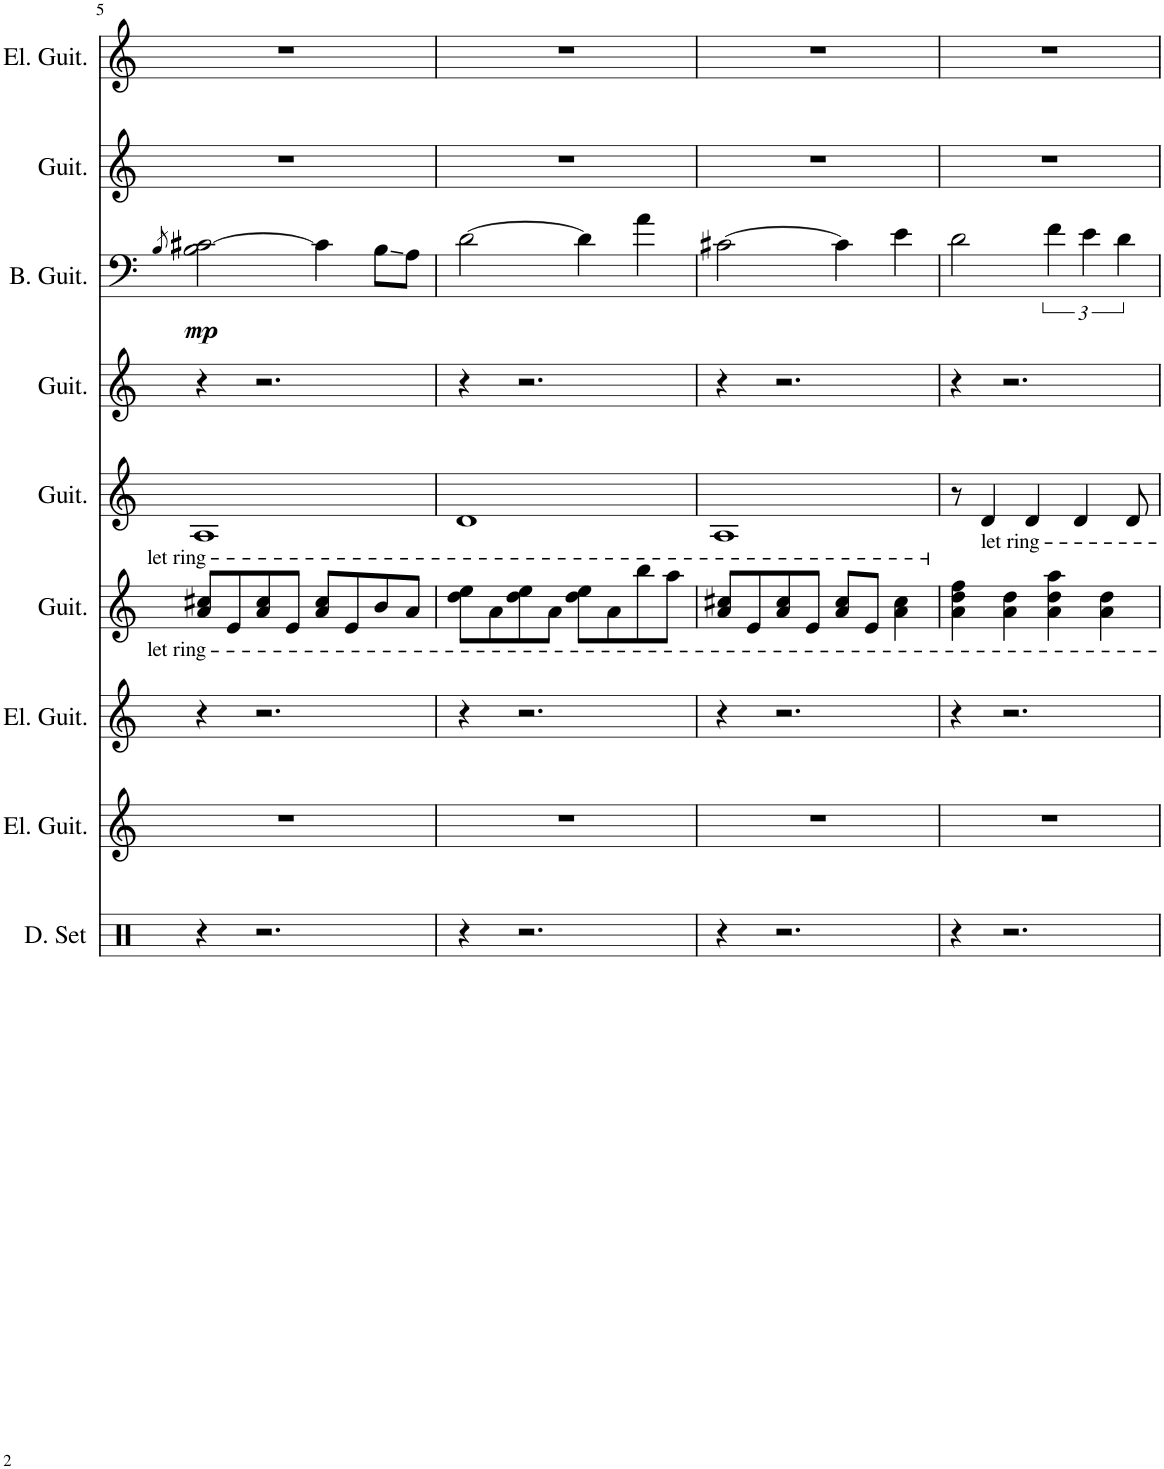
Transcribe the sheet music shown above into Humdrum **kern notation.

**kern	**kern	**kern	**kern	**kern	**kern	**kern	**dynam	**kern	**kern
*part9	*part8	*part7	*part6	*part5	*part4	*part3	*part3	*part2	*part1
*staff9	*staff8	*staff7	*staff6	*staff5	*staff4	*staff3	*staff3	*staff2	*staff1
*I"鼓组	*I"电子吉他	*I"电子吉他	*I"吉他	*I"吉他	*I"吉他	*I"低音吉他	*	*I"吉他	*I"电子吉他
!!LO:PB:g=z
*clefX	*clefG2	*clefG2	*clefG2	*clefG2	*clefG2	*clefF4	*	*clefG2	*clefG2
*	*Trd7c12	*Trd7c12	*Trd7c12	*Trd7c12	*Trd7c12	*Trd7c12	*	*Trd7c12	*Trd7c12
*k[]	*k[]	*k[]	*k[]	*k[]	*k[]	*k[]	*	*k[]	*k[]
*M4/4	*M4/4	*M4/4	*M4/4	*M4/4	*M4/4	*M4/4	*	*M4/4	*M4/4
=5	=5	=5	=5	=5	=5	=5	=5	=5	=5
.	.	.	.	.	.	8qB/	.	.	.
!	!	!	!	!	!	!	!LO:DY:b	!	!
4r	1r	4r	8a/ 8cc#X/L	1A	4r	2B\ [2c#X\	mp	1r	1r
.	.	.	8e/	.	.	.	.	.	.
2.r	.	2.r	8a/ 8cc#/	.	2.r	.	.	.	.
.	.	.	8e/J	.	.	.	.	.	.
.	.	.	8a/ 8cc#/L	.	.	4c#\]	.	.	.
.	.	.	8e/	.	.	.	.	.	.
.	.	.	8b/	.	.	8B\L	.	.	.
.	.	.	8a/J	.	.	8A\J	.	.	.
=6	=6	=6	=6	=6	=6	=6	=6	=6	=6
4r	1r	4r	8dd\ 8ee\L	1d	4r	[2d\	.	1r	1r
.	.	.	8a\	.	.	.	.	.	.
2.r	.	2.r	8dd\ 8ee\	.	2.r	.	.	.	.
.	.	.	8a\J	.	.	.	.	.	.
.	.	.	8dd\ 8ee\L	.	.	4d\]	.	.	.
.	.	.	8a\	.	.	.	.	.	.
.	.	.	8bb\	.	.	4a\	.	.	.
.	.	.	8aa\J	.	.	.	.	.	.
=7	=7	=7	=7	=7	=7	=7	=7	=7	=7
4r	1r	4r	8a/ 8cc#X/L	1A	4r	[2c#X\	.	1r	1r
.	.	.	8e/	.	.	.	.	.	.
2.r	.	2.r	8a/ 8cc#/	.	2.r	.	.	.	.
.	.	.	8e/J	.	.	.	.	.	.
.	.	.	8a/ 8cc#/L	.	.	4c#\]	.	.	.
.	.	.	8e/J	.	.	.	.	.	.
.	.	.	4a\ 4cc#\	.	.	4e\	.	.	.
=8	=8	=8	=8	=8	=8	=8	=8	=8	=8
4r	1r	4r	4a\ 4dd\ 4ff\	8r	4r	2d\	.	1r	1r
!	!	!	!	!LO:TX:b:t=let ring	!	!	!	!	!
.	.	.	.	4d/	.	.	.	.	.
2.r	.	2.r	4a\ 4dd\	.	2.r	.	.	.	.
.	.	.	.	4d/	.	.	.	.	.
.	.	.	4a\ 4dd\ 4aa\	.	.	6f\	.	.	.
.	.	.	.	4d/	.	.	.	.	.
.	.	.	.	.	.	6e\	.	.	.
.	.	.	4a\ 4dd\	.	.	.	.	.	.
.	.	.	.	.	.	6d\	.	.	.
.	.	.	.	8d/	.	.	.	.	.
=	=	=	=	=	=	=	=	=	=
*-	*-	*-	*-	*-	*-	*-	*-	*-	*-
